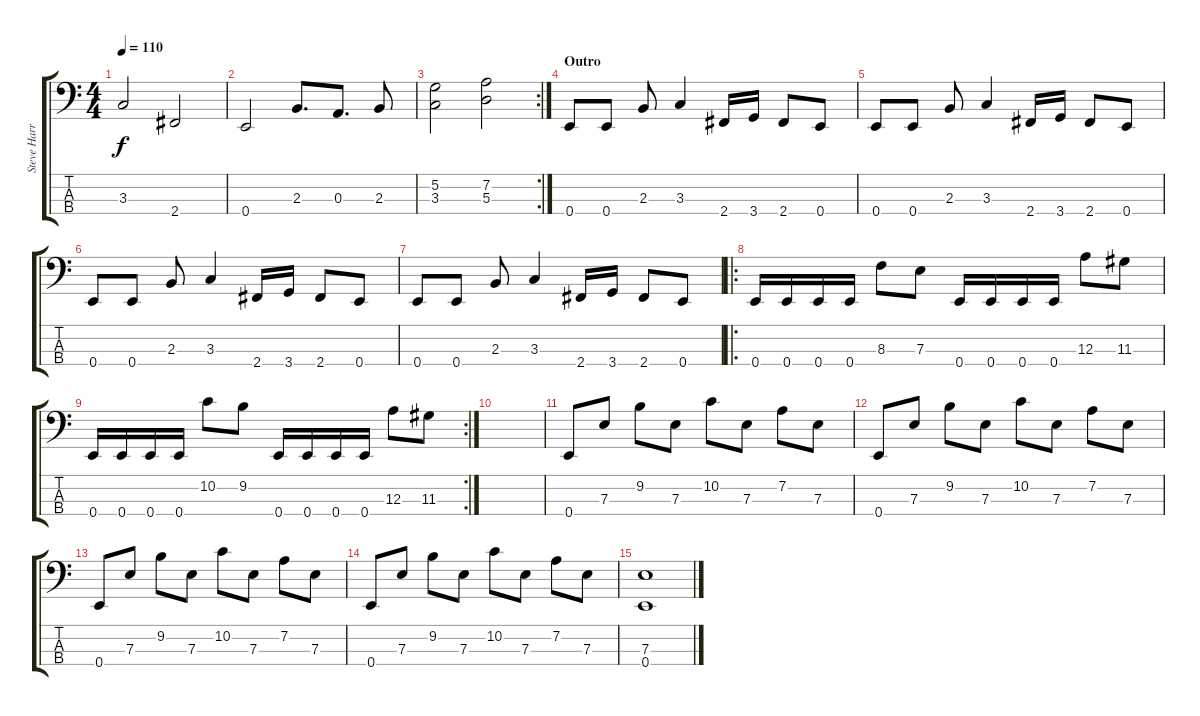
\track ("Steve Harris" "Steve Harr") {instrument electricbasspick}
\staff {score tabs}
\tuning (G2 D2 A1 E1) {hide}
\ts (4 4)
\tempo 110
\clef f4
\ks c
3.3.2{dy f} 2.4.2 |
0.4.2 2.3.8{d} 0.3.8{d} 2.3.8 |
\rc 2
(5.2 3.3).2 (7.2 5.3).2 |
\section ("" "Outro")
0.4.8 0.4.8 2.3.8 3.3.4 2.4.16 3.4.16 2.4.8 0.4.8 |
0.4.8 0.4.8 2.3.8 3.3.4 2.4.16 3.4.16 2.4.8 0.4.8 |
0.4.8 0.4.8 2.3.8 3.3.4 2.4.16 3.4.16 2.4.8 0.4.8 |
0.4.8 0.4.8 2.3.8 3.3.4 2.4.16 3.4.16 2.4.8 0.4.8 |
\ro
0.4.16 0.4.16 0.4.16 0.4.16 8.3.8 7.3.8 0.4.16 0.4.16 0.4.16 0.4.16 12.3.8 11.3.8 |
\rc 2
0.4.16 0.4.16 0.4.16 0.4.16 10.2.8 9.2.8 0.4.16 0.4.16 0.4.16 0.4.16 12.3.8 11.3.8 |
|
0.4.8 7.3.8 9.2.8 7.3.8 10.2.8 7.3.8 7.2.8 7.3.8 |
0.4.8 7.3.8 9.2.8 7.3.8 10.2.8 7.3.8 7.2.8 7.3.8 |
0.4.8 7.3.8 9.2.8 7.3.8 10.2.8 7.3.8 7.2.8 7.3.8 |
0.4.8 7.3.8 9.2.8 7.3.8 10.2.8 7.3.8 7.2.8 7.3.8 |
(7.3 0.4).1
